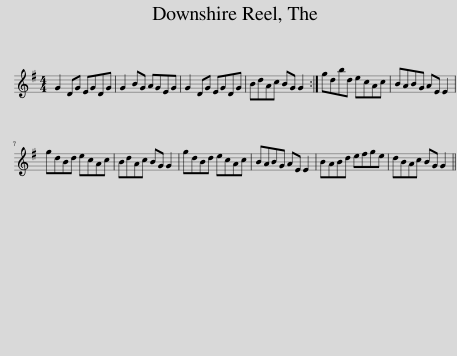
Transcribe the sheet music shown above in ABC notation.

X:1
L:1/8
M:4/4
I:linebreak $
K:G
V:1 treble
V:1
 G2 DG EGDG | G2 BG AGEG | G2 DG EGDG | BdAc BG G2 :| gdbd ecAc | %5
 BABG AE E2 |$ gdBd ecAc | BdAc BG G2 | gdBd ecAc | BABG AE E2 | %10
 BABd efge | dBAc BG G2 || %12
